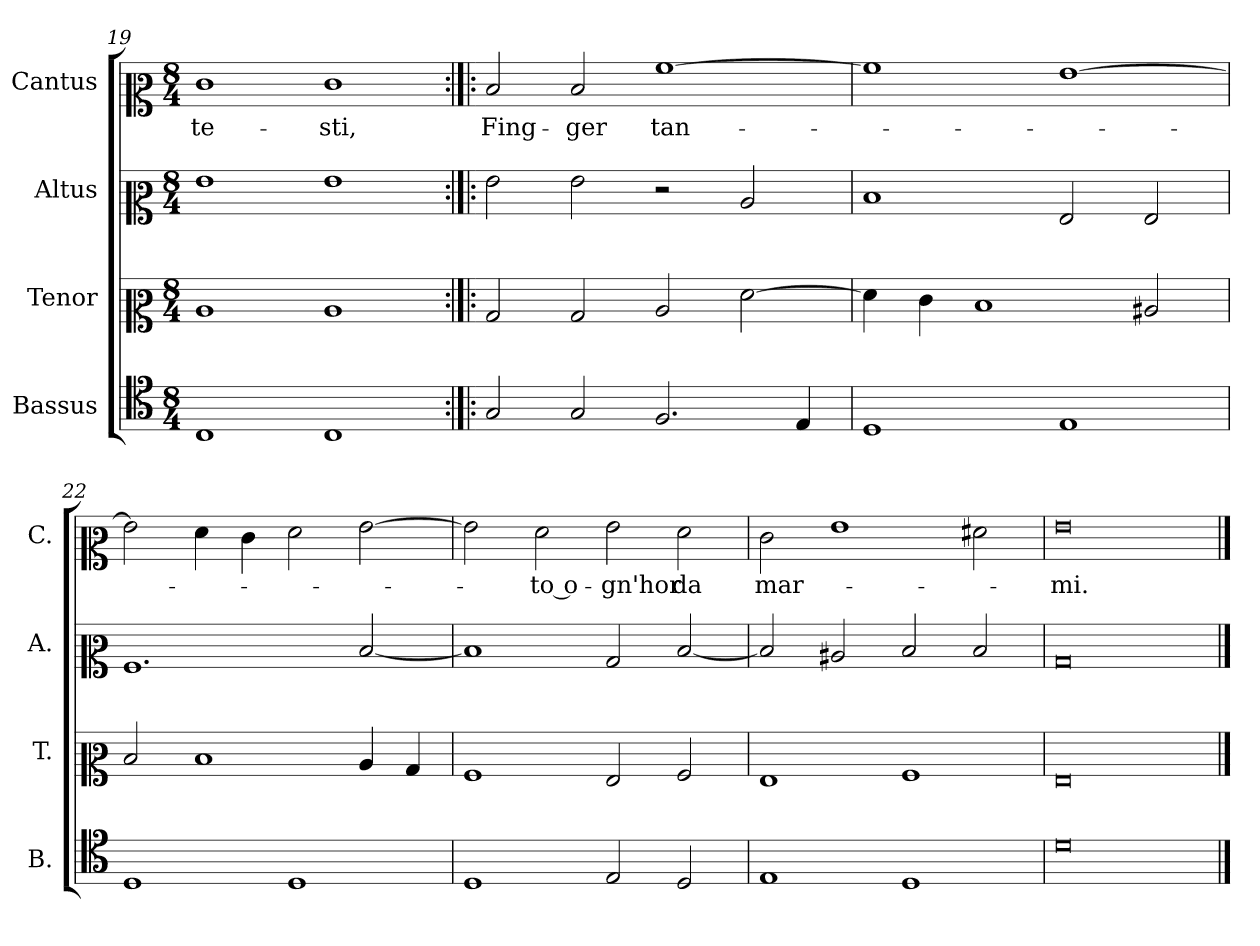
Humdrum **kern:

**kern	**kern	**kern	**kern	**text
*part4	*part3	*part2	*part1	*part1
*staff4	*staff3	*staff2	*staff1	*staff1
*I"Bassus	*I"Tenor	*I"Altus	*I"Cantus	*
*I'B.	*I'T.	*I'A.	*I'C.	*
*clefC4	*clefC2	*clefC2	*clefC2	*
*k[]	*k[]	*k[]	*k[]	*
*M8/4	*M8/4	*M8/4	*M8/4	*
=19	=19	=19	=19	=19
!	!	!	!	!LO:LY:b
1C	1c	1g	1e	-te-
!	!	!	!	!LO:LY:b
1C	1c	1g	1e	-sti,
=20:|!|:	=20:|!|:	=20:|!|:	=20:|!|:	=20:|!|:
!	!	!	!	!LO:LY:b
2G/	2B/	2g\	2d/	Fing-
!	!	!	!	!LO:LY:b
2G/	2B/	2g\	2d/	-ger
!	!	!	!	!LO:LY:b
2.F/	2c/	2r	[1a	tan-
.	[2f\	2c/	.	.
4E/	.	.	.	.
=21	=21	=21	=21	=21
1D	4f\]	1d	1a]	.
.	4e\	.	.	.
.	1d	.	.	.
1E	.	2G/	[1g	.
.	2c#X/	2G/	.	.
!!LO:LB:g=z
=22	=22	=22	=22	=22
1D	2d/	1.A	2g\]	.
.	1d	.	4f\	.
.	.	.	4e\	.
1D	.	.	2f\	.
.	4c/	[2d/	[2g\	.
.	4B/	.	.	.
=23	=23	=23	=23	=23
1D	1A	1d]	2g\]	.
!	!	!	!	!LO:LY:b
.	.	.	2f\	-to o-
!	!	!	!	!LO:LY:b
2E/	2G/	2B/	2g\	-gn'hor
!	!	!	!	!LO:LY:b
2D/	2A/	[2d/	2f\	da
=24	=24	=24	=24	=24
!	!	!	!	!LO:LY:b
1E	1G	2d/]	2e\	mar-
.	.	2c#X/	1g	.
1D	1A	2d/	.	.
.	.	2d/	2f#X\	.
=25	=25	=25	=25	=25
!	!	!	!	!LO:LY:b
0d	0G	0B	0g	-mi.
==	==	==	==	==
*-	*-	*-	*-	*-
